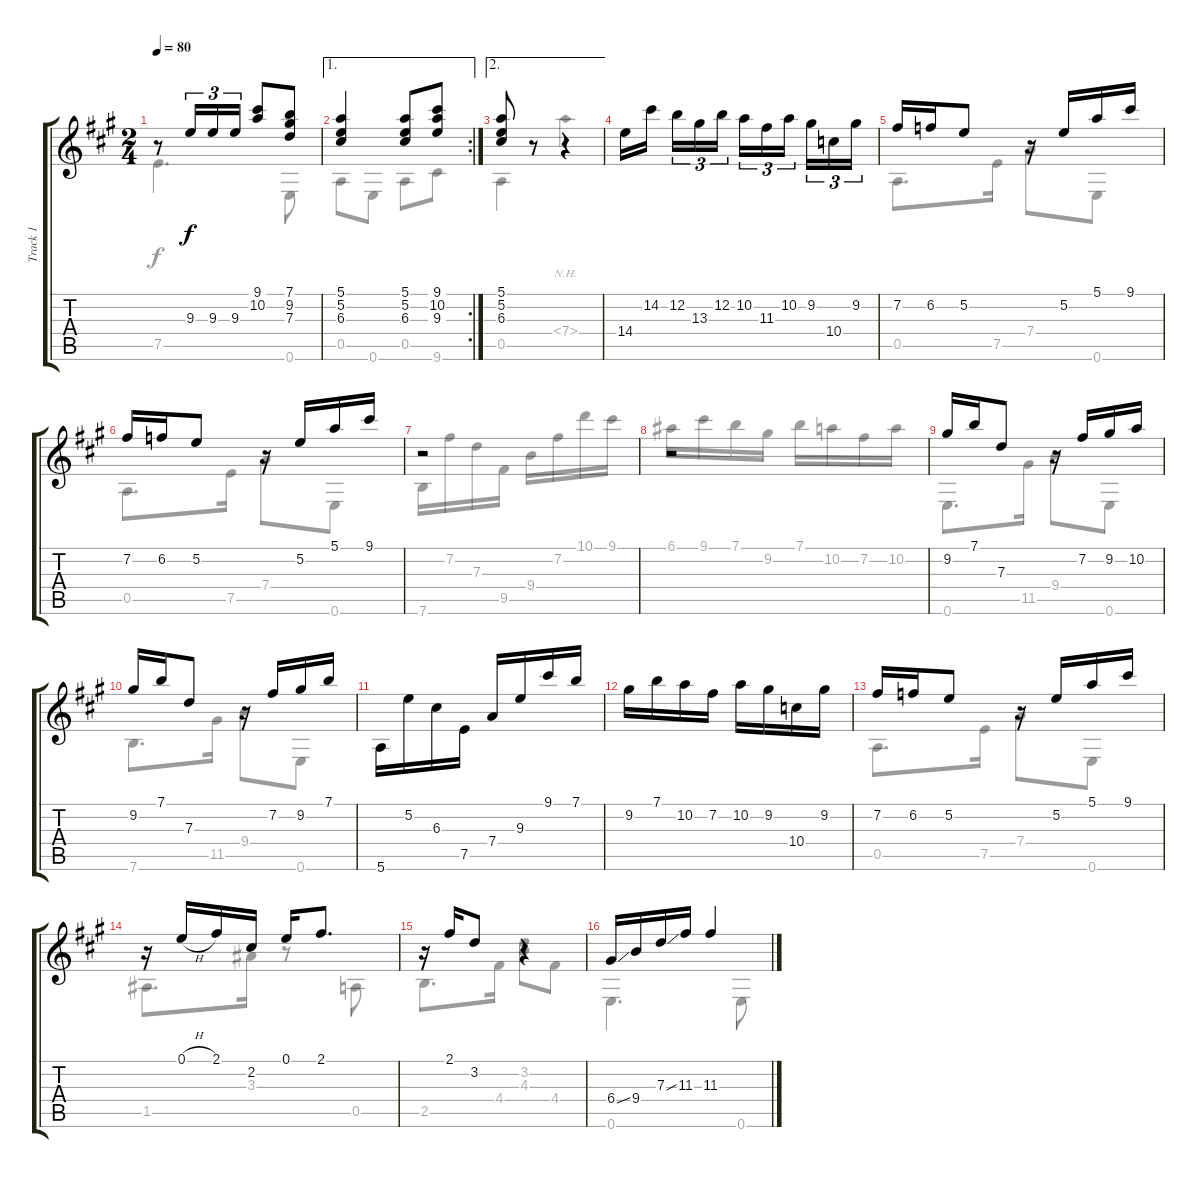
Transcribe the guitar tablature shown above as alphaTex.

\track ("Track 1" "Track 1") {instrument acousticguitarnylon}
\staff {score tabs}
\tuning (E4 B3 G3 D3 A2 E2) {hide}
\voice
\ts (2 4)
\tempo 80
\clef g2
\ks a
r.8{dy f} 9.3.16{tu (3 2)} 9.3.16{tu (3 2)} 9.3.16{tu (3 2)} (9.1 10.2).8 (7.1 9.2 7.3).8 |
\ae 1
\rc 2
(5.1 5.2 6.3).4 (5.1 5.2 6.3).8 (9.1 10.2 9.3).8 |
\ae 2
(5.1 5.2 6.3).8 r.8 r.4 |
14.4.16 14.2.16{beam splitsecondary} 12.2.16{tu (3 2)} 13.3.16{tu (3 2)} 12.2.16{tu (3 2)} 10.2.16{tu (3 2)} 11.3.16{tu (3 2)} 10.2.16{tu (3 2) beam splitsecondary} 9.2.16{tu (3 2)} 10.4.16{tu (3 2)} 9.2.16{tu (3 2)} |
7.2.16{beam Up} 6.2.16{beam Up} 5.2.8{beam Up} r.16 5.2.16{beam Up} 5.1.16{beam Up} 9.1.16{beam Up} |
7.2.16{beam Up} 6.2.16{beam Up} 5.2.8{beam Up} r.16 5.2.16{beam Up} 5.1.16{beam Up} 9.1.16{beam Up} |
r.2 |
r.2 |
9.2.16 7.1.16 7.3.8 r.16 7.2.16 9.2.16 10.2.16 |
9.2.16 7.1.16 7.3.8 r.16 7.2.16 9.2.16 7.1.16 |
5.6.16{beam Down} 5.2.16{beam Down} 6.3.16{beam Down} 7.5.16{beam Down} 7.4.16{beam Up} 9.3.16{beam Up} 9.1.16{beam Up} 7.1.16{beam Up} |
9.2.16 7.1.16 10.2.16 7.2.16 10.2.16 9.2.16 10.4.16 9.2.16 |
7.2.16{beam Up} 6.2.16{beam Up} 5.2.8{beam Up} r.16 5.2.16{beam Up} 5.1.16{beam Up} 9.1.16{beam Up} |
r.16 0.1{h}.16 2.1.16 2.2.16 0.1.16 2.1.8{d} |
r.16 2.1.16 3.2.8 r.4 |
6.4{ss}.16 9.4.16 7.3{ss}.16 11.3.16 11.3.4
\voice
\clef g2
\ottava regular
\simile none
\ks a
7.5.4{d dy f} 0.6.8 |
0.5.8 0.6.8 0.5.8 9.6.8 |
0.5.4 7.4{nh}.4 |
|
0.5.8{d} 7.5.16 7.4.8 0.6.8 |
0.5.8{d} 7.5.16 7.4.8 0.6.8 |
7.6.16 7.2.16 7.3.16 9.5.16 9.4.16 7.2.16 10.1.16 9.1.16 |
6.1.16 9.1.16 7.1.16 9.2.16 7.1.16 10.2.16 7.2.16 10.2.16 |
0.6.8{d} 11.5.16 9.4.8 0.6.8 |
7.6.8{d} 11.5.16 9.4.8 0.6.8 |
|
|
0.5.8{d} 7.5.16 7.4.8 0.6.8 |
1.5.8{d} 3.3.16 r.8 0.5.8 |
2.5.8{d} 4.4.16 (3.2 4.3).8 4.4.8 |
0.6.4{d} 0.6.8
